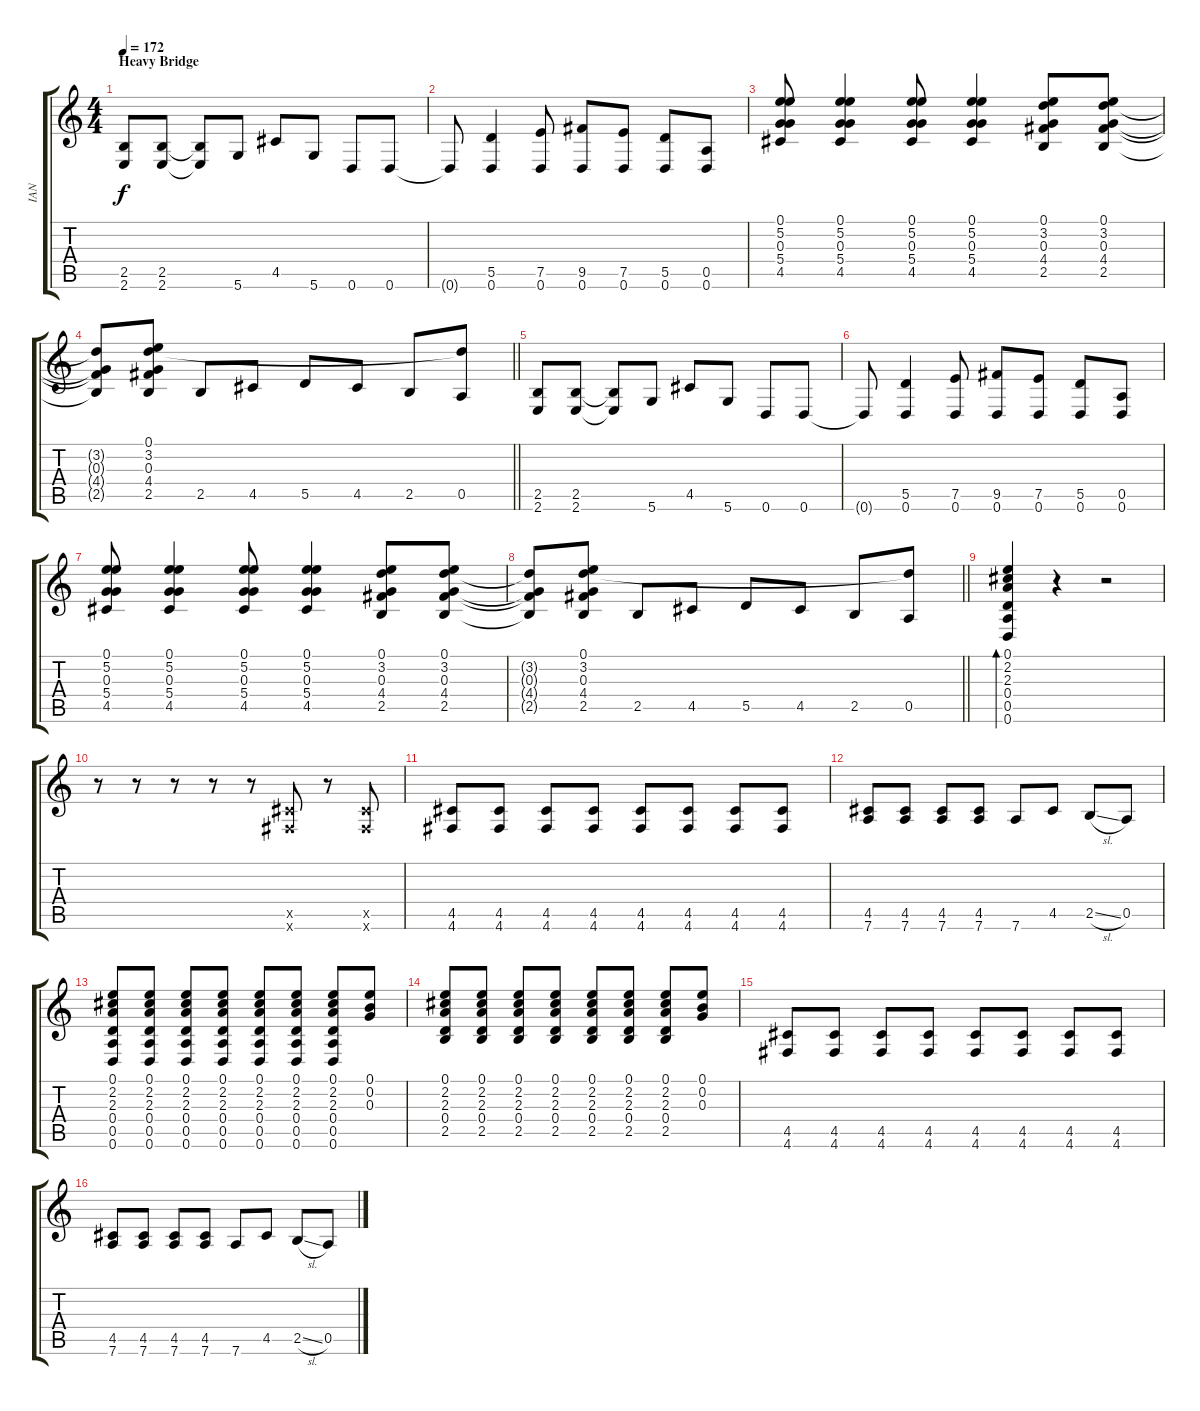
\track ("IAN" "IAN") {instrument distortionguitar}
\staff {score tabs}
\tuning (E4 B3 G3 D3 A2 D2) {hide}
\ts (4 4)
\section ("" "Heavy Bridge")
\tempo 172
\clef g2
\ks c
(2.5 2.6).8{dy f} (2.5 2.6).8 (2.5{t} 2.6{t}).8 5.6.8 4.5.8 5.6.8 0.6.8 0.6.8 |
0.6{t}.8 (5.5 0.6).4 (7.5 0.6).8 (9.5 0.6).8 (7.5 0.6).8 (5.5 0.6).8 (0.5 0.6).8 |
(0.1 5.2 0.3 5.4 4.5).8 (0.1 5.2 0.3 5.4 4.5).4 (0.1 5.2 0.3 5.4 4.5).8 (0.1 5.2 0.3 5.4 4.5).4 (0.1 3.2 0.3 4.4 2.5).8 (0.1 3.2 0.3 4.4 2.5).8 |
\barLineRight lightlight
(3.2{t} 0.3{t} 4.4{t} 2.5{t}).8 (0.1 3.2 0.3 4.4 2.5).8 2.5.8 4.5.8 5.5.8 4.5.8 2.5.8 (3.2{t} 0.5).8 |
(2.5 2.6).8 (2.5 2.6).8 (2.5{t} 2.6{t}).8 5.6.8 4.5.8 5.6.8 0.6.8 0.6.8 |
0.6{t}.8 (5.5 0.6).4 (7.5 0.6).8 (9.5 0.6).8 (7.5 0.6).8 (5.5 0.6).8 (0.5 0.6).8 |
(0.1 5.2 0.3 5.4 4.5).8 (0.1 5.2 0.3 5.4 4.5).4 (0.1 5.2 0.3 5.4 4.5).8 (0.1 5.2 0.3 5.4 4.5).4 (0.1 3.2 0.3 4.4 2.5).8 (0.1 3.2 0.3 4.4 2.5).8 |
\barLineRight lightlight
(3.2{t} 0.3{t} 4.4{t} 2.5{t}).8 (0.1 3.2 0.3 4.4 2.5).8 2.5.8 4.5.8 5.5.8 4.5.8 2.5.8 (3.2{t} 0.5).8 |
(0.1 2.2 2.3 0.4 0.5 0.6).4{bd 60} r.4 r.2 |
r.8 r.8 r.8 r.8 r.8 (4.5{x} 4.6{x}).8 r.8 (4.5{x} 4.6{x}).8 |
(4.5 4.6).8 (4.5 4.6).8 (4.5 4.6).8 (4.5 4.6).8 (4.5 4.6).8 (4.5 4.6).8 (4.5 4.6).8 (4.5 4.6).8 |
(4.5 7.6).8 (4.5 7.6).8 (4.5 7.6).8 (4.5 7.6).8 7.6.8 4.5.8 2.5{sl}.8 0.5.8 |
(0.1 2.2 2.3 0.4 0.5 0.6).8 (0.1 2.2 2.3 0.4 0.5 0.6).8 (0.1 2.2 2.3 0.4 0.5 0.6).8 (0.1 2.2 2.3 0.4 0.5 0.6).8 (0.1 2.2 2.3 0.4 0.5 0.6).8 (0.1 2.2 2.3 0.4 0.5 0.6).8 (0.1 2.2 2.3 0.4 0.5 0.6).8 (0.1 0.2 0.3).8 |
(0.1 2.2 2.3 0.4 2.5).8 (0.1 2.2 2.3 0.4 2.5).8 (0.1 2.2 2.3 0.4 2.5).8 (0.1 2.2 2.3 0.4 2.5).8 (0.1 2.2 2.3 0.4 2.5).8 (0.1 2.2 2.3 0.4 2.5).8 (0.1 2.2 2.3 0.4 2.5).8 (0.1 0.2 0.3).8 |
(4.5 4.6).8 (4.5 4.6).8 (4.5 4.6).8 (4.5 4.6).8 (4.5 4.6).8 (4.5 4.6).8 (4.5 4.6).8 (4.5 4.6).8 |
(4.5 7.6).8 (4.5 7.6).8 (4.5 7.6).8 (4.5 7.6).8 7.6.8 4.5.8 2.5{sl}.8 0.5.8
